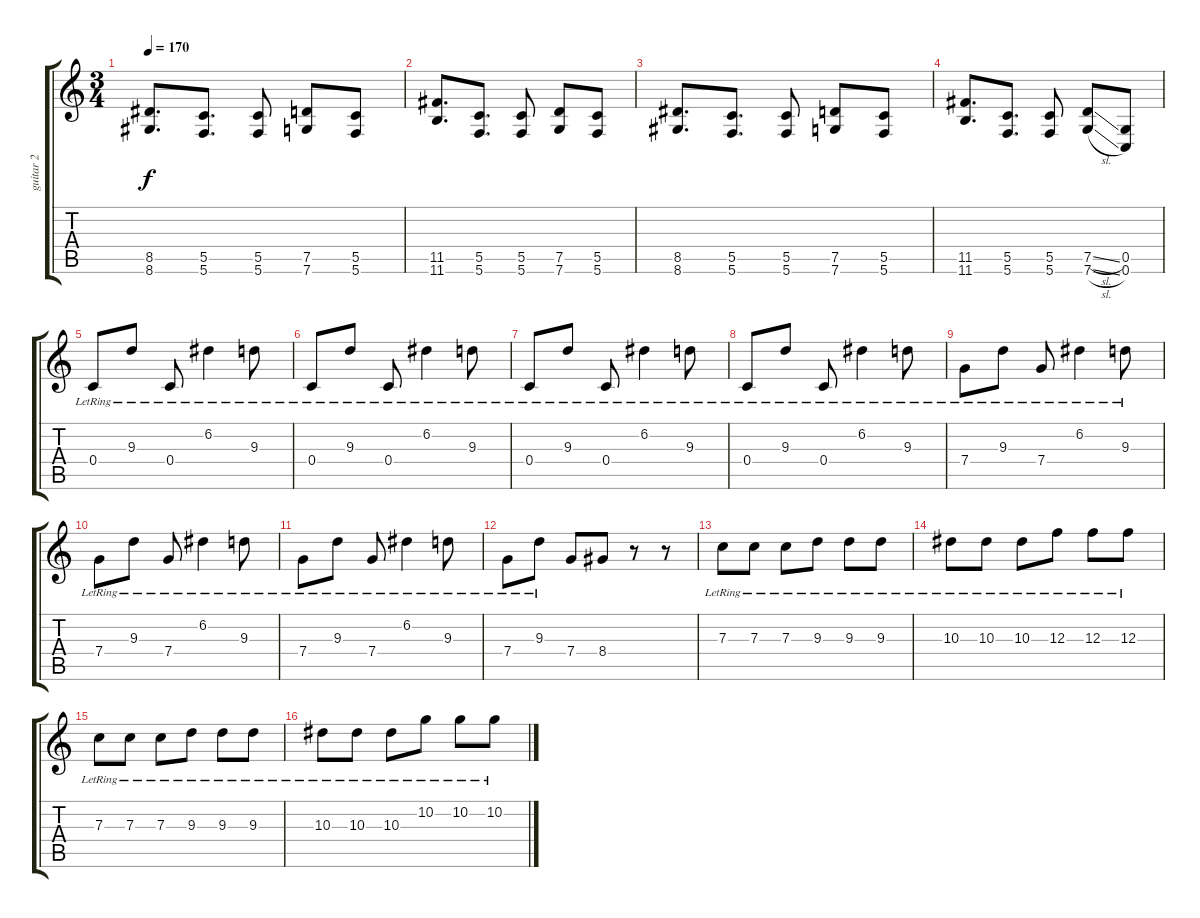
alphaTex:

\track ("guitar 2" "guitar 2") {instrument overdrivenguitar}
\staff {score tabs}
\tuning (D4 A3 F3 C3 G2 C2) {hide}
\ts (3 4)
\tempo 170
\clef g2
\ks c
(8.5 8.6).8{d dy f} (5.5 5.6).8{d} (5.5 5.6).8 (7.5 7.6).8 (5.5 5.6).8 |
(11.5 11.6).8{d} (5.5 5.6).8{d} (5.5 5.6).8 (7.5 7.6).8 (5.5 5.6).8 |
(8.5 8.6).8{d} (5.5 5.6).8{d} (5.5 5.6).8 (7.5 7.6).8 (5.5 5.6).8 |
(11.5 11.6).8{d} (5.5 5.6).8{d} (5.5 5.6).8 (7.5{sl} 7.6{sl}).8 (0.5 0.6).8 |
0.4{lr}.8 9.3{lr}.8 0.4{lr}.8 6.2{lr}.4 9.3{lr}.8 |
0.4{lr}.8 9.3{lr}.8 0.4{lr}.8 6.2{lr}.4 9.3{lr}.8 |
0.4{lr}.8 9.3{lr}.8 0.4{lr}.8 6.2{lr}.4 9.3{lr}.8 |
0.4{lr}.8 9.3{lr}.8 0.4{lr}.8 6.2{lr}.4 9.3{lr}.8 |
7.4{lr}.8 9.3{lr}.8 7.4{lr}.8 6.2{lr}.4 9.3{lr}.8 |
7.4{lr}.8 9.3{lr}.8 7.4{lr}.8 6.2{lr}.4 9.3{lr}.8 |
7.4{lr}.8 9.3{lr}.8 7.4{lr}.8 6.2{lr}.4 9.3{lr}.8 |
7.4{lr}.8 9.3{lr}.8 7.4.8 8.4.8 r.8 r.8 |
7.3{lr}.8 7.3{lr}.8 7.3{lr}.8 9.3{lr}.8 9.3{lr}.8 9.3{lr}.8 |
10.3{lr}.8 10.3{lr}.8 10.3{lr}.8 12.3{lr}.8 12.3{lr}.8 12.3{lr}.8 |
7.3{lr}.8 7.3{lr}.8 7.3{lr}.8 9.3{lr}.8 9.3{lr}.8 9.3{lr}.8 |
10.3{lr}.8 10.3{lr}.8 10.3{lr}.8 10.2{lr}.8 10.2{lr}.8 10.2{lr}.8
